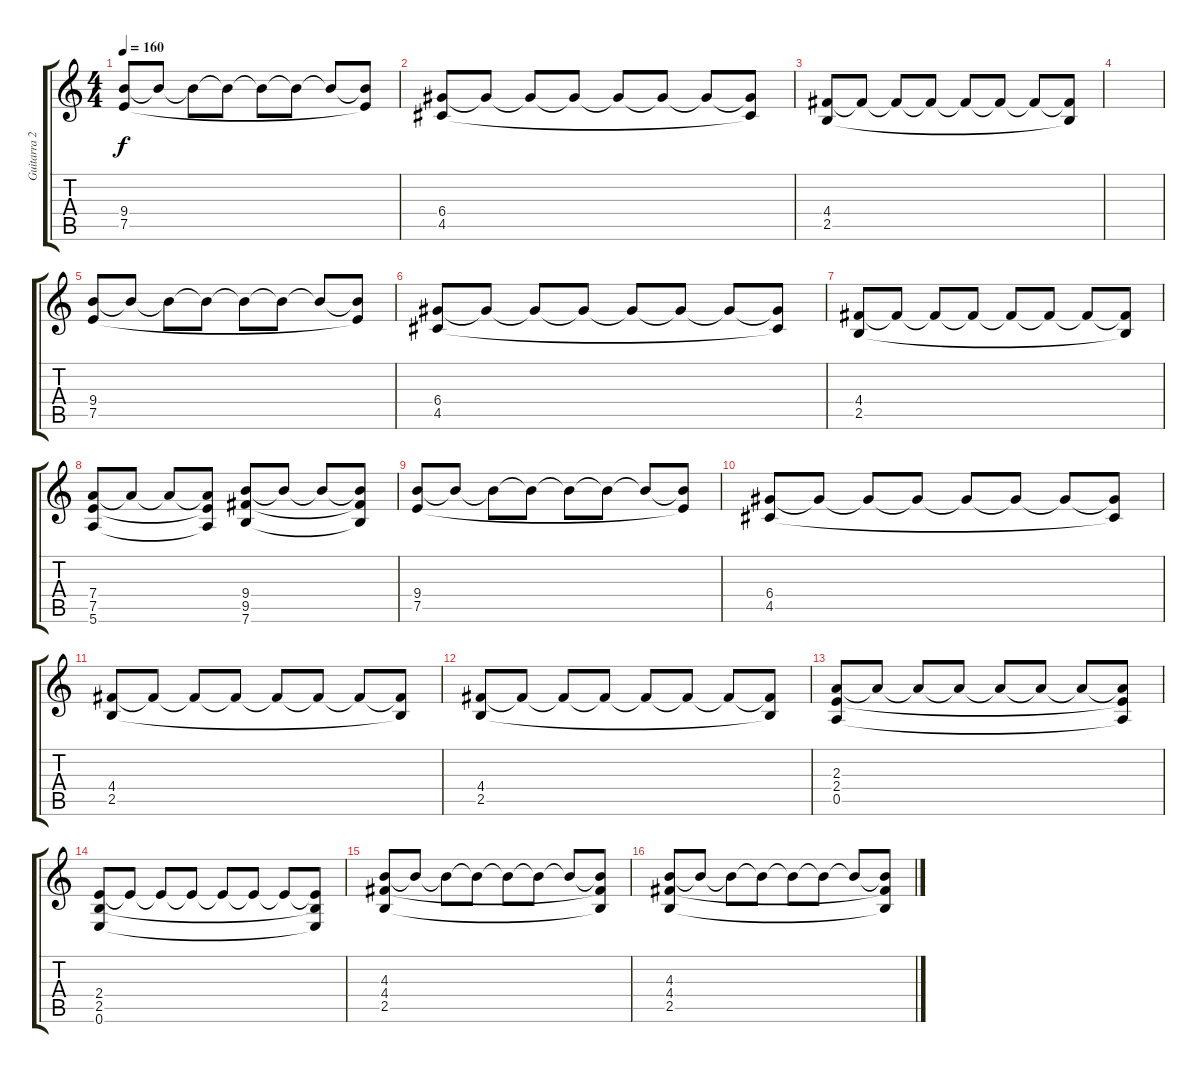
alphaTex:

\track ("Guitarra 2" "Guitarra 2") {instrument overdrivenguitar}
\staff {score tabs}
\tuning (E4 B3 G3 D3 A2 E2) {hide}
\ts (4 4)
\tempo 160
\clef g2
\ks c
(9.4 7.5).8{dy f} 9.4{t}.8 9.4{t}.8 9.4{t}.8 9.4{t}.8 9.4{t}.8 9.4{t}.8 (9.4{t} 7.5{t}).8 |
(6.4 4.5).8 6.4{t}.8 6.4{t}.8 6.4{t}.8 6.4{t}.8 6.4{t}.8 6.4{t}.8 (6.4{t} 4.5{t}).8 |
(4.4 2.5).8 4.4{t}.8 4.4{t}.8 4.4{t}.8 4.4{t}.8 4.4{t}.8 4.4{t}.8 (4.4{t} 2.5{t}).8 |
|
(9.4 7.5).8 9.4{t}.8 9.4{t}.8 9.4{t}.8 9.4{t}.8 9.4{t}.8 9.4{t}.8 (9.4{t} 7.5{t}).8 |
(6.4 4.5).8 6.4{t}.8 6.4{t}.8 6.4{t}.8 6.4{t}.8 6.4{t}.8 6.4{t}.8 (6.4{t} 4.5{t}).8 |
(4.4 2.5).8 4.4{t}.8 4.4{t}.8 4.4{t}.8 4.4{t}.8 4.4{t}.8 4.4{t}.8 (4.4{t} 2.5{t}).8 |
(7.4 7.5 5.6).8 7.4{t}.8 7.4{t}.8 (7.4{t} 7.5{t} 5.6{t}).8 (9.4 9.5 7.6).8 9.4{t}.8 9.4{t}.8 (9.4{t} 9.5{t} 7.6{t}).8 |
(9.4 7.5).8 9.4{t}.8 9.4{t}.8 9.4{t}.8 9.4{t}.8 9.4{t}.8 9.4{t}.8 (9.4{t} 7.5{t}).8 |
(6.4 4.5).8 6.4{t}.8 6.4{t}.8 6.4{t}.8 6.4{t}.8 6.4{t}.8 6.4{t}.8 (6.4{t} 4.5{t}).8 |
(4.4 2.5).8 4.4{t}.8 4.4{t}.8 4.4{t}.8 4.4{t}.8 4.4{t}.8 4.4{t}.8 (4.4{t} 2.5{t}).8 |
(4.4 2.5).8 4.4{t}.8 4.4{t}.8 4.4{t}.8 4.4{t}.8 4.4{t}.8 4.4{t}.8 (4.4{t} 2.5{t}).8 |
(2.3 2.4 0.5).8 2.3{t}.8 2.3{t}.8 2.3{t}.8 2.3{t}.8 2.3{t}.8 2.3{t}.8 (2.3{t} 2.4{t} 0.5{t}).8 |
(2.4 2.5 0.6).8 2.4{t}.8 2.4{t}.8 2.4{t}.8 2.4{t}.8 2.4{t}.8 2.4{t}.8 (2.4{t} 2.5{t} 0.6{t}).8 |
(4.3 4.4 2.5).8 4.3{t}.8 4.3{t}.8 4.3{t}.8 4.3{t}.8 4.3{t}.8 4.3{t}.8 (4.3{t} 4.4{t} 2.5{t}).8 |
(4.3 4.4 2.5).8 4.3{t}.8 4.3{t}.8 4.3{t}.8 4.3{t}.8 4.3{t}.8 4.3{t}.8 (4.3{t} 4.4{t} 2.5{t}).8
